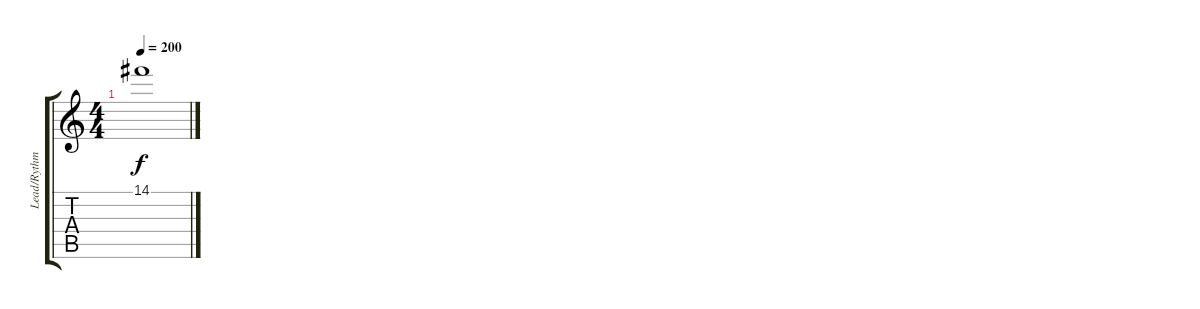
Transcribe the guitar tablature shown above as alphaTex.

\track ("Lead/Rythm" "Lead/Rythm") {instrument overdrivenguitar}
\staff {score tabs}
\tuning (E4 B3 G3 D3 A2 E2) {hide}
\ts (4 4)
\tempo 200
\clef g2
\ks c
14.1{t}.1{dy f}
